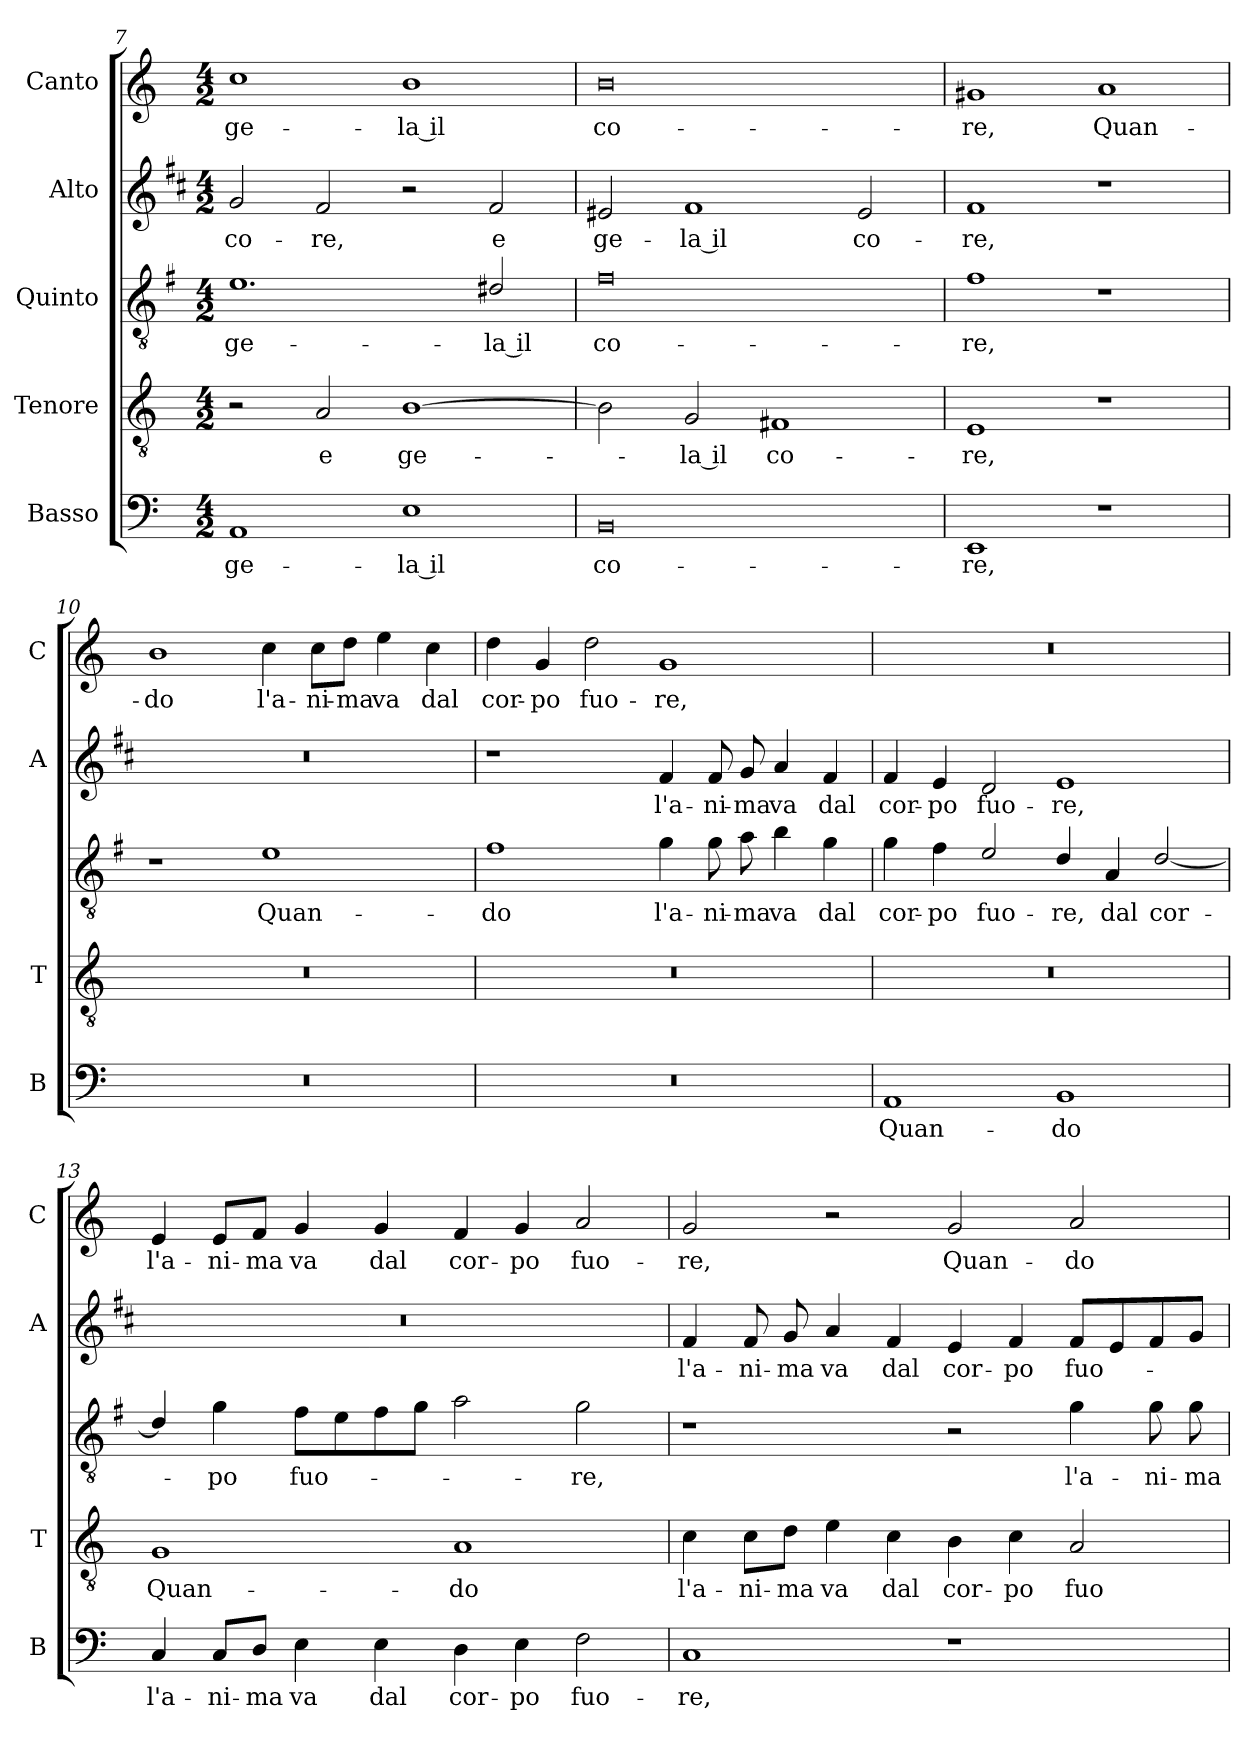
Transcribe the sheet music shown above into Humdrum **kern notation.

**kern	**text	**kern	**text	**kern	**text	**kern	**text	**kern	**text
*part5	*part5	*part4	*part4	*part3	*part3	*part2	*part2	*part1	*part1
*staff5	*staff5	*staff4	*staff4	*staff3	*staff3	*staff2	*staff2	*staff1	*staff1
*I"Basso	*	*I"Tenore	*	*I"Quinto	*	*I"Alto	*	*I"Canto	*
*I'B	*	*I'T	*	*	*	*I'A	*	*I'C	*
*clefF4	*	*clefGv2	*	*clefGv2	*	*clefG2	*	*clefG2	*
*	*	*	*	*ITrd4c7	*	*ITrd1c2	*	*	*
*k[]	*	*k[]	*	*k[]	*	*k[]	*	*k[]	*
*C:	*	*C:	*	*C:	*	*C:	*	*C:	*
*M4/2	*	*M4/2	*	*M4/2	*	*M4/2	*	*M4/2	*
=7	=7	=7	=7	=7	=7	=7	=7	=7	=7
!	!LO:LY:b	!	!	!	!LO:LY:b	!	!LO:LY:b	!	!LO:LY:b
1AA	ge-	2r	.	1.A	ge-	2f/	co-	1cc	ge-
!	!	!	!LO:LY:b	!	!	!	!LO:LY:b	!	!
.	.	2A/	e	.	.	2e/	-re,	.	.
!	!LO:LY:b	!	!LO:LY:b	!	!	!	!	!	!LO:LY:b
1E	-la il	[1B	ge-	.	.	2r	.	1b	-la il
!	!	!	!	!	!LO:LY:b	!	!LO:LY:b	!	!
.	.	.	.	2G#X/	-la il	2e/	e	.	.
!!LO:PB:g=z
=8	=8	=8	=8	=8	=8	=8	=8	=8	=8
!	!LO:LY:b	!	!	!	!LO:LY:b	!	!LO:LY:b	!	!LO:LY:b
0BB	co-	2B\]	.	0B	co-	2d#X/	ge-	0b	co-
!	!	!	!LO:LY:b	!	!	!	!LO:LY:b	!	!
.	.	2G/	-la il	.	.	1e	-la il	.	.
!	!	!	!LO:LY:b	!	!	!	!	!	!
.	.	1F#X	co-	.	.	.	.	.	.
!	!	!	!	!	!	!	!LO:LY:b	!	!
.	.	.	.	.	.	2d#/	co-	.	.
=9	=9	=9	=9	=9	=9	=9	=9	=9	=9
!	!LO:LY:b	!	!LO:LY:b	!	!LO:LY:b	!	!LO:LY:b	!	!LO:LY:b
1EE	-re,	1E	-re,	1B	-re,	1e	-re,	1g#X	-re,
!	!	!	!	!	!	!	!	!	!LO:LY:b
1r	.	1r	.	1r	.	1r	.	1a	Quan-
=10	=10	=10	=10	=10	=10	=10	=10	=10	=10
!	!	!	!	!	!	!	!	!	!LO:LY:b
0r	.	0r	.	1r	.	0r	.	1b	-do
!	!	!	!	!	!LO:LY:b	!	!	!	!LO:LY:b
.	.	.	.	1A	Quan-	.	.	4cc\	l'a-
!	!	!	!	!	!	!	!	!	!LO:LY:b
.	.	.	.	.	.	.	.	8cc\L	-ni-
!	!	!	!	!	!	!	!	!	!LO:LY:b
.	.	.	.	.	.	.	.	8dd\J	-ma
!	!	!	!	!	!	!	!	!	!LO:LY:b
.	.	.	.	.	.	.	.	4ee\	va
!	!	!	!	!	!	!	!	!	!LO:LY:b
.	.	.	.	.	.	.	.	4cc\	dal
=11	=11	=11	=11	=11	=11	=11	=11	=11	=11
!	!	!	!	!	!LO:LY:b	!	!	!	!LO:LY:b
0r	.	0r	.	1B	-do	1r	.	4dd\	cor-
!	!	!	!	!	!	!	!	!	!LO:LY:b
.	.	.	.	.	.	.	.	4g/	-po
!	!	!	!	!	!	!	!	!	!LO:LY:b
.	.	.	.	.	.	.	.	2dd\	fuo-
!	!	!	!	!	!LO:LY:b	!	!LO:LY:b	!	!LO:LY:b
.	.	.	.	4c\	l'a-	4e/	l'a-	1g	-re,
!	!	!	!	!	!LO:LY:b	!	!LO:LY:b	!	!
.	.	.	.	8c\	-ni-	8e/	-ni-	.	.
!	!	!	!	!	!LO:LY:b	!	!LO:LY:b	!	!
.	.	.	.	8d\	-ma	8f/	-ma	.	.
!	!	!	!	!	!LO:LY:b	!	!LO:LY:b	!	!
.	.	.	.	4e\	va	4g/	va	.	.
!	!	!	!	!	!LO:LY:b	!	!LO:LY:b	!	!
.	.	.	.	4c\	dal	4e/	dal	.	.
!!LO:LB:g=z
=12	=12	=12	=12	=12	=12	=12	=12	=12	=12
!	!LO:LY:b	!	!	!	!LO:LY:b	!	!LO:LY:b	!	!
1AA	Quan-	0r	.	4c\	cor-	4e/	cor-	0r	.
!	!	!	!	!	!LO:LY:b	!	!LO:LY:b	!	!
.	.	.	.	4B\	-po	4d/	-po	.	.
!	!	!	!	!	!LO:LY:b	!	!LO:LY:b	!	!
.	.	.	.	2A/	fuo-	2c/	fuo-	.	.
!	!LO:LY:b	!	!	!	!LO:LY:b	!	!LO:LY:b	!	!
1BB	-do	.	.	4G/	-re,	1d	-re,	.	.
!	!	!	!	!	!LO:LY:b	!	!	!	!
.	.	.	.	4D/	dal	.	.	.	.
!	!	!	!	!	!LO:LY:b	!	!	!	!
.	.	.	.	[2G/	cor-	.	.	.	.
=13	=13	=13	=13	=13	=13	=13	=13	=13	=13
!	!LO:LY:b	!	!LO:LY:b	!	!	!	!	!	!LO:LY:b
4C/	l'a-	1G	Quan-	4G/]	.	0r	.	4e/	l'a-
!	!LO:LY:b	!	!	!	!LO:LY:b	!	!	!	!LO:LY:b
8C/L	-ni-	.	.	4c\	-po	.	.	8e/L	-ni-
!	!LO:LY:b	!	!	!	!	!	!	!	!LO:LY:b
8D/J	-ma	.	.	.	.	.	.	8f/J	-ma
!	!LO:LY:b	!	!	!	!LO:LY:b	!	!	!	!LO:LY:b
4E\	va	.	.	8B\L	fuo-	.	.	4g/	va
.	.	.	.	8A\	.	.	.	.	.
!	!LO:LY:b	!	!	!	!	!	!	!	!LO:LY:b
4E\	dal	.	.	8B\	.	.	.	4g/	dal
.	.	.	.	8c\J	.	.	.	.	.
!	!LO:LY:b	!	!LO:LY:b	!	!	!	!	!	!LO:LY:b
4D\	cor-	1A	-do	2d\	.	.	.	4f/	cor-
!	!LO:LY:b	!	!	!	!	!	!	!	!LO:LY:b
4E\	-po	.	.	.	.	.	.	4g/	-po
!	!LO:LY:b	!	!	!	!LO:LY:b	!	!	!	!LO:LY:b
2F\	fuo-	.	.	2c\	-re,	.	.	2a/	fuo-
=14	=14	=14	=14	=14	=14	=14	=14	=14	=14
!	!LO:LY:b	!	!LO:LY:b	!	!	!	!LO:LY:b	!	!LO:LY:b
1C	-re,	4c\	l'a-	1r	.	4e/	l'a-	2g/	-re,
!	!	!	!LO:LY:b	!	!	!	!LO:LY:b	!	!
.	.	8c\L	-ni-	.	.	8e/	-ni-	.	.
!	!	!	!LO:LY:b	!	!	!	!LO:LY:b	!	!
.	.	8d\J	-ma	.	.	8f/	-ma	.	.
!	!	!	!LO:LY:b	!	!	!	!LO:LY:b	!	!
.	.	4e\	va	.	.	4g/	va	2r	.
!	!	!	!LO:LY:b	!	!	!	!LO:LY:b	!	!
.	.	4c\	dal	.	.	4e/	dal	.	.
!	!	!	!LO:LY:b	!	!	!	!LO:LY:b	!	!LO:LY:b
1r	.	4B\	cor-	2r	.	4d/	cor-	2g/	Quan-
!	!	!	!LO:LY:b	!	!	!	!LO:LY:b	!	!
.	.	4c\	-po	.	.	4e/	-po	.	.
!	!	!	!LO:LY:b	!	!LO:LY:b	!	!LO:LY:b	!	!LO:LY:b
.	.	2A/	fuo-	4c\	l'a-	8e/L	fuo-	2a/	-do
.	.	.	.	.	.	8d/	.	.	.
!	!	!	!	!	!LO:LY:b	!	!	!	!
.	.	.	.	8c\	-ni-	8e/	.	.	.
!	!	!	!	!	!LO:LY:b	!	!	!	!
.	.	.	.	8c\	-ma	8f/J	.	.	.
=	=	=	=	=	=	=	=	=	=
*-	*-	*-	*-	*-	*-	*-	*-	*-	*-
